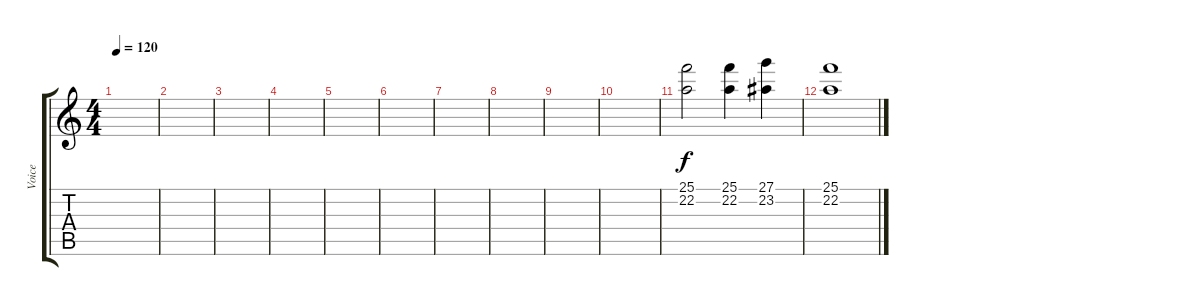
\track ("Voice" "Voice") {instrument baritonesax}
\staff {score tabs}
\tuning (E4 B3 G3 D3 A2 E2) {hide}
\ts (4 4)
\tempo 120
\clef g2
\ks c
|
|
|
|
|
|
|
|
|
|
(25.1 22.2).2 (25.1 22.2).4 (27.1 23.2).4 |
(25.1 22.2).1
